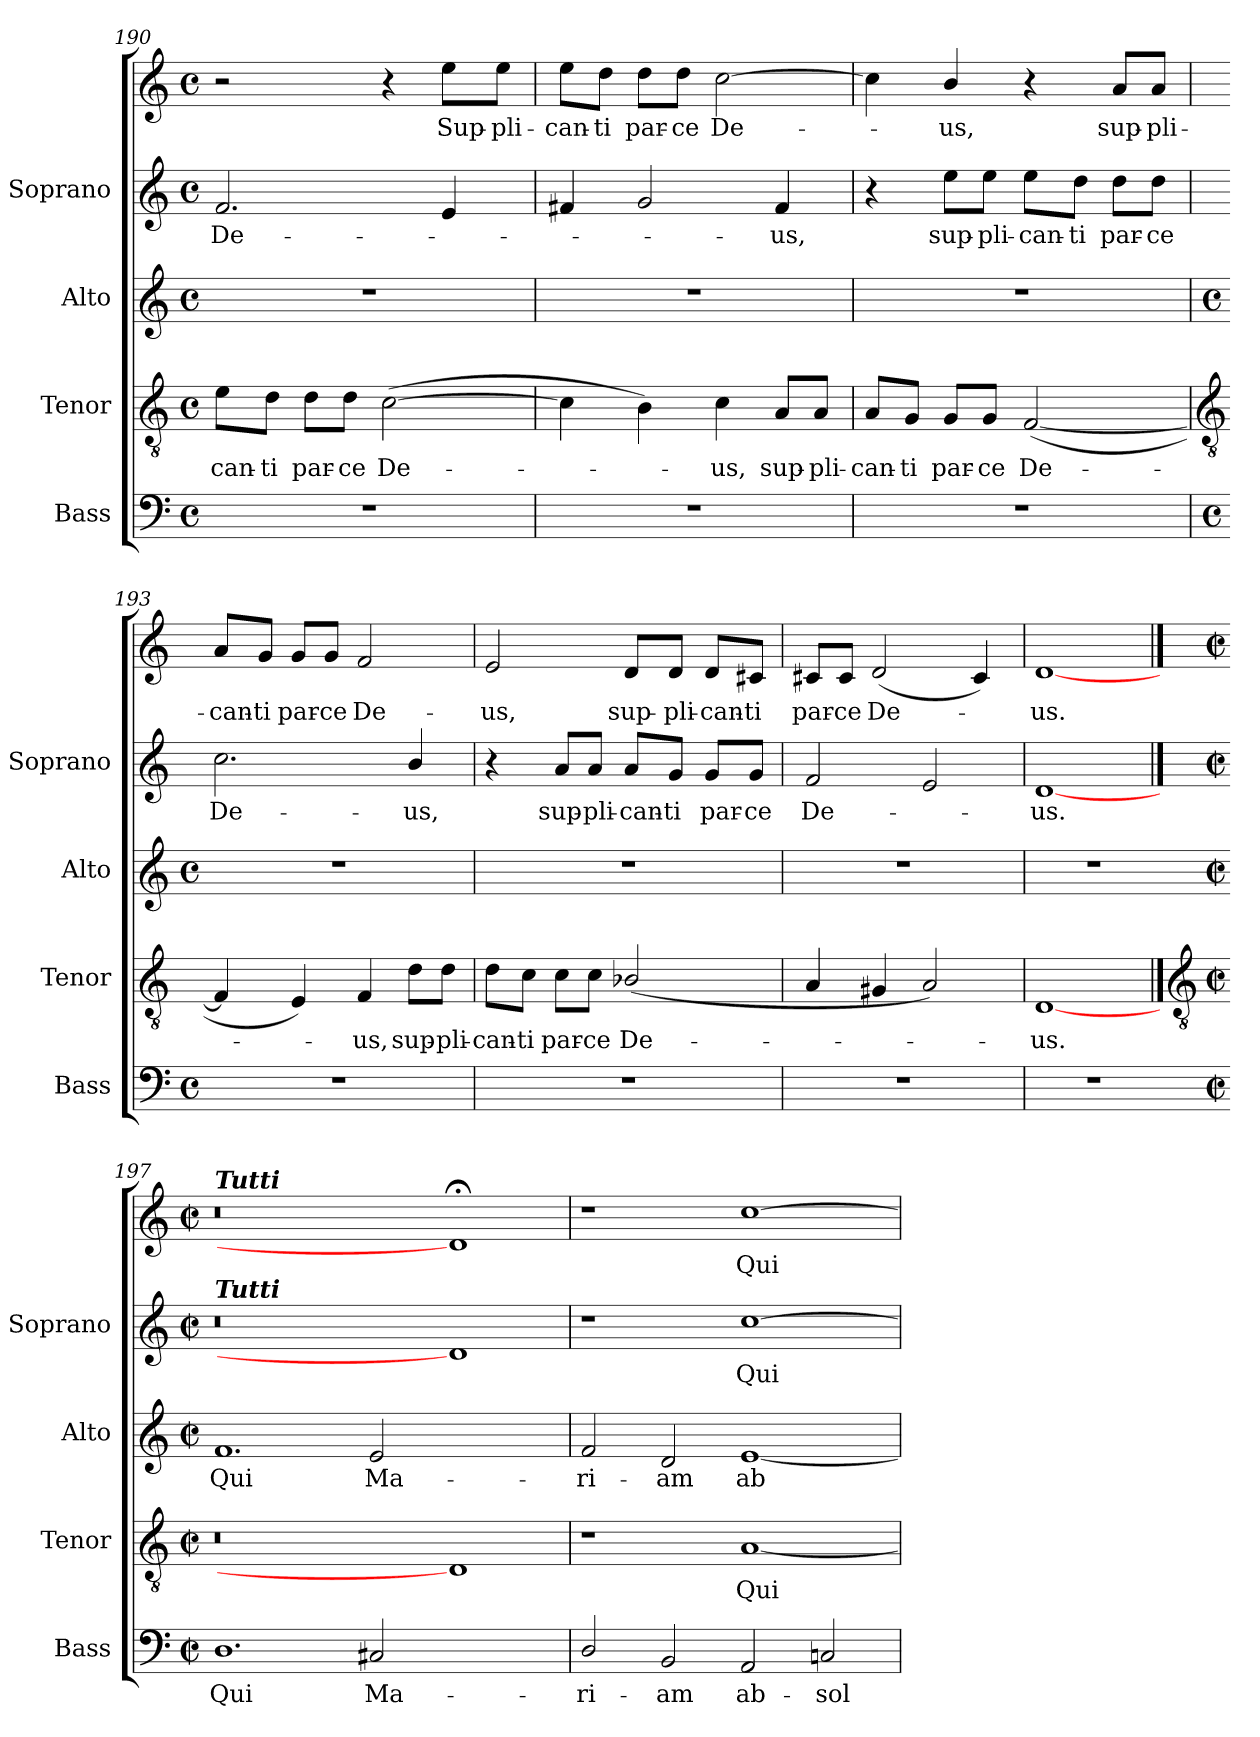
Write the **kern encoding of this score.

**kern	**text	**kern	**text	**kern	**text	**kern	**text	**kern	**text
*part4	*part4	*part3	*part3	*part2	*part2	*part1	*part1	*part1	*part1
*staff5	*staff5	*staff4	*staff4	*staff3	*staff3	*staff2	*staff2	*staff1	*staff1
*I"Bass	*	*I"Tenor	*	*I"Alto	*	*I"Soprano	*	*	*
*I'Bass	*	*I'Tenor	*	*I'Alto	*	*I'Soprano	*	*	*
*clefF4	*	*clefGv2	*	*clefG2	*	*clefG2	*	*clefG2	*
*k[]	*	*k[]	*	*k[]	*	*k[]	*	*k[]	*
*C:	*	*C:	*	*C:	*	*C:	*	*C:	*
*M4/4	*	*M4/4	*	*M4/4	*	*M4/4	*	*M4/4	*
*met(c)	*	*met(c)	*	*met(c)	*	*met(c)	*	*met(c)	*
=190	=190	=190	=190	=190	=190	=190	=190	=190	=190
!	!	!	!LO:LY:b	!	!	!	!LO:LY:b	!	!
1r	.	8e\L	-can-	1r	.	2.f	-De-	2r	.
!	!	!	!LO:LY:b	!	!	!	!	!	!
.	.	8d\J	-ti	.	.	.	.	.	.
!	!	!	!LO:LY:b	!	!	!	!	!	!
.	.	8d\L	par-	.	.	.	.	.	.
!	!	!	!LO:LY:b	!	!	!	!	!	!
.	.	8d\J	-ce	.	.	.	.	.	.
!	!	!	!LO:LY:b	!	!	!	!	!	!
.	.	(>[2c	De-	.	.	.	.	4r	.
!	!	!	!	!	!	!	!	!	!LO:LY:b
.	.	.	.	.	.	4e	.	8ee\L	Sup-
!	!	!	!	!	!	!	!	!	!LO:LY:b
.	.	.	.	.	.	.	.	8ee\J	-pli-
=191	=191	=191	=191	=191	=191	=191	=191	=191	=191
!	!	!	!	!	!	!	!	!	!LO:LY:b
1r	.	4c]	.	1r	.	4f#X	.	8ee\L	can-
!	!	!	!	!	!	!	!	!	!LO:LY:b
.	.	.	.	.	.	.	.	8dd\J	-ti
!	!	!	!	!	!	!	!	!	!LO:LY:b
.	.	4B)	.	.	.	2g	.	8dd\L	par-
!	!	!	!	!	!	!	!	!	!LO:LY:b
.	.	.	.	.	.	.	.	8dd\J	-ce
!	!	!	!LO:LY:b	!	!	!	!	!	!LO:LY:b
.	.	4c	us,	.	.	.	.	[2cc	De-
!	!	!	!LO:LY:b	!	!	!	!LO:LY:b	!	!
.	.	8A/L	sup-	.	.	4f#	us,	.	.
!	!	!	!LO:LY:b	!	!	!	!	!	!
.	.	8A/J	-pli-	.	.	.	.	.	.
=192	=192	=192	=192	=192	=192	=192	=192	=192	=192
!	!	!	!LO:LY:b	!	!	!	!	!	!
1r	.	8A/L	-can-	1r	.	4r	.	4cc]	.
!	!	!	!LO:LY:b	!	!	!	!	!	!
.	.	8G/J	-ti	.	.	.	.	.	.
!	!	!	!LO:LY:b	!	!	!	!LO:LY:b	!	!LO:LY:b
.	.	8G/L	par-	.	.	8ee\L	-sup-	4b/	us,
!	!	!	!LO:LY:b	!	!	!	!LO:LY:b	!	!
.	.	8G/J	-ce	.	.	8ee\J	-pli-	.	.
!	!	!	!LO:LY:b	!	!	!	!LO:LY:b	!	!
.	.	(<[2F	De-	.	.	8ee\L	-can-	4r	.
!	!	!	!	!	!	!	!LO:LY:b	!	!
.	.	.	.	.	.	8dd\J	-ti	.	.
!	!	!	!	!	!	!	!LO:LY:b	!	!LO:LY:b
.	.	.	.	.	.	8dd\L	par-	8a/L	sup-
!	!	!	!	!	!	!	!LO:LY:b	!	!LO:LY:b
.	.	.	.	.	.	8dd\J	-ce	8a/J	-pli-
!!LO:LB:g=z
=193	=193	=193	=193	=193	=193	=193	=193	=193	=193
*	*	*clefGv2	*	*	*	*	*	*	*
*M4/4	*	*	*	*M4/4	*	*	*	*	*
*met(c)	*	*	*	*met(c)	*	*	*	*	*
!	!	!	!	!	!	!	!LO:LY:b	!	!LO:LY:b
1r	.	4F]	.	1r	.	2.cc	-De-	8a/L	can-
!	!	!	!	!	!	!	!	!	!LO:LY:b
.	.	.	.	.	.	.	.	8g/J	-ti
!	!	!	!	!	!	!	!	!	!LO:LY:b
.	.	4E)	.	.	.	.	.	8g/L	par-
!	!	!	!	!	!	!	!	!	!LO:LY:b
.	.	.	.	.	.	.	.	8g/J	-ce
!	!	!	!LO:LY:b	!	!	!	!	!	!LO:LY:b
.	.	4F	us,	.	.	.	.	2f	De-
!	!	!	!LO:LY:b	!	!	!	!LO:LY:b	!	!
.	.	8d\L	sup-	.	.	4b/	-us,	.	.
!	!	!	!LO:LY:b	!	!	!	!	!	!
.	.	8d\J	-pli-	.	.	.	.	.	.
=194	=194	=194	=194	=194	=194	=194	=194	=194	=194
!	!	!	!LO:LY:b	!	!	!	!	!	!LO:LY:b
1r	.	8d\L	-can-	1r	.	4r	.	2e	us,
!	!	!	!LO:LY:b	!	!	!	!	!	!
.	.	8c\J	-ti	.	.	.	.	.	.
!	!	!	!LO:LY:b	!	!	!	!LO:LY:b	!	!
.	.	8c\L	par-	.	.	8a/L	sup-	.	.
!	!	!	!LO:LY:b	!	!	!	!LO:LY:b	!	!
.	.	8c\J	-ce	.	.	8a/J	-pli-	.	.
!	!	!	!LO:LY:b	!	!	!	!LO:LY:b	!	!LO:LY:b
.	.	(<2B-X/	De-	.	.	8a/L	-can-	8d/L	sup-
!	!	!	!	!	!	!	!LO:LY:b	!	!LO:LY:b
.	.	.	.	.	.	8g/J	-ti	8d/J	-pli-
!	!	!	!	!	!	!	!LO:LY:b	!	!LO:LY:b
.	.	.	.	.	.	8g/L	par-	8d/L	-can-
!	!	!	!	!	!	!	!LO:LY:b	!	!LO:LY:b
.	.	.	.	.	.	8g/J	-ce	8c#X/J	-ti
=195	=195	=195	=195	=195	=195	=195	=195	=195	=195
!	!	!	!	!	!	!	!LO:LY:b	!	!LO:LY:b
1r	.	4A	.	1r	.	2f	De-	8c#X/L	par-
!	!	!	!	!	!	!	!	!	!LO:LY:b
.	.	.	.	.	.	.	.	8c#/J	-ce
!	!	!	!	!	!	!	!	!	!LO:LY:b
.	.	4G#X	.	.	.	.	.	(<2d	De-
.	.	2A)	.	.	.	2e	.	.	.
.	.	.	.	.	.	.	.	4c#)	.
=196	=196	=196	=196	=196	=196	=196	=196	=196	=196
!	!	!	!LO:LY:b	!	!	!	!LO:LY:b	!	!LO:LY:b
1r	.	[1D	us.	1r	.	[1d	us.	[1d	us.
!!LO:LB:g=z
=197	==197	==197	==197	=197	==197	==197	==197	==197	==197
*	*	*clefGv2	*	*	*	*	*	*	*
*k[]	*	*	*	*k[]	*	*k[]	*	*k[]	*
*C:	*	*	*	*C:	*	*C:	*	*C:	*
*M4/2	*	*M4/2	*	*M4/2	*	*M4/2	*	*M4/2	*
*met(c|)	*	*met(c|)	*	*met(c|)	*	*met(c|)	*	*met(c|)	*
!	!	!	!	!	!	!	!	!LO:TX:a:Bi:t=Tutti	!
!	!	!	!	!	!	!LO:TX:a:Bi:t=Tutti	!	!	!
!	!LO:LY:b	!	!	!	!LO:LY:b	!	!	!	!
1.D	Qui	0r	.	1.f	Qui	0r	.	0r	.
!	!LO:LY:b	!	!	!	!LO:LY:b	!	!	!	!
2C#X	Ma-	.	.	2e	Ma-	.	.	.	.
1ryy	.	1D]	.	1ryy	.	1d]	.	1d;<]	.
=198	=198	=198	=198	=198	=198	=198	=198	=198	=198
!	!LO:LY:b	!	!	!	!LO:LY:b	!	!	!	!
2D/	-ri-	1r	.	2f	-ri-	1r	.	1r	.
!	!LO:LY:b	!	!	!	!LO:LY:b	!	!	!	!
2BB	-am	.	.	2d	-am	.	.	.	.
!	!LO:LY:b	!	!LO:LY:b	!	!LO:LY:b	!	!LO:LY:b	!	!LO:LY:b
2AA	ab-	[1A	Qui	[1e	ab-	[1cc	Qui	[1cc	Qui
!	!LO:LY:b	!	!	!	!	!	!	!	!
2Cn	-sol-	.	.	.	.	.	.	.	.
=	=	=	=	=	=	=	=	=	=
*-	*-	*-	*-	*-	*-	*-	*-	*-	*-
